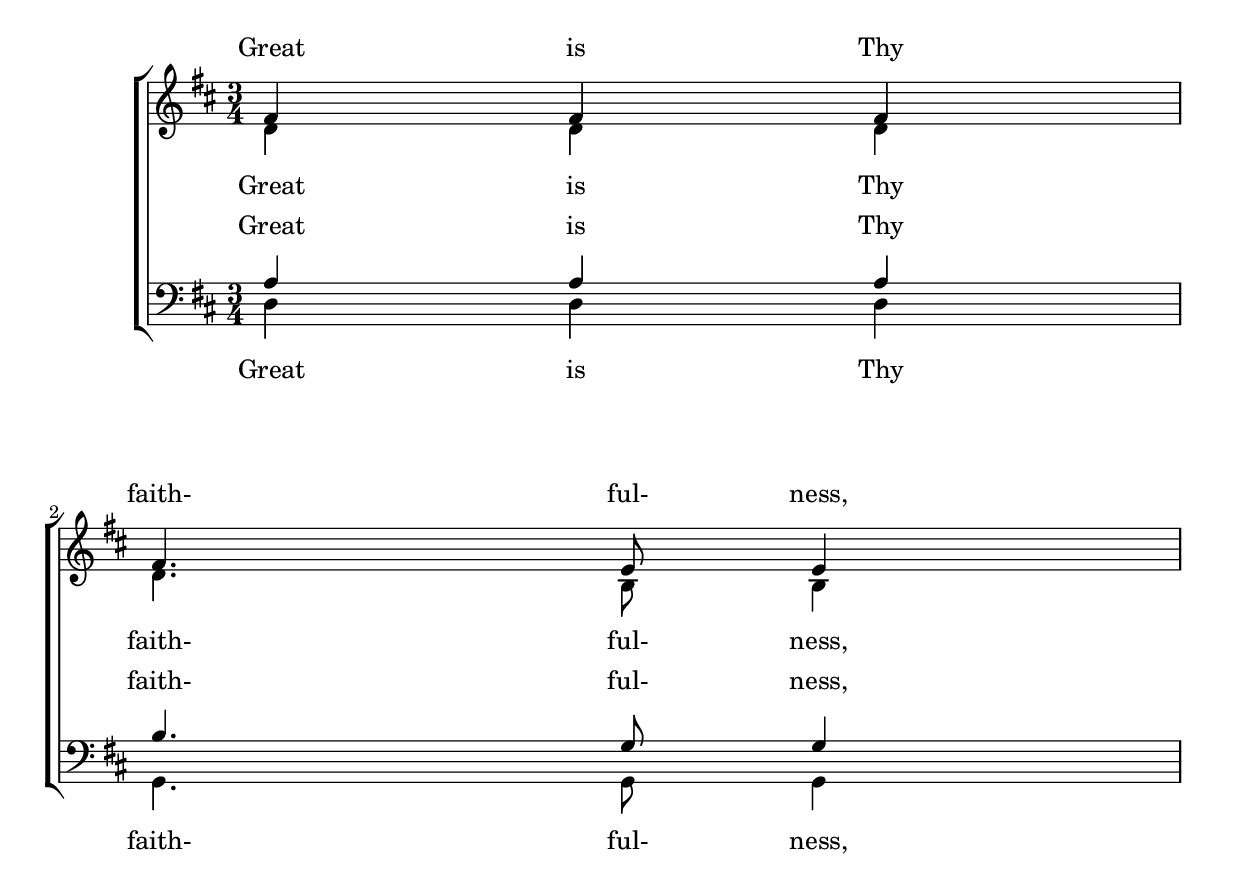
%% DO NOT EDIT this file manually; it is automatically
%% generated from LSR http://lsr.di.unimi.it
%% Make any changes in LSR itself, or in Documentation/snippets/new/ ,
%% and then run scripts/auxiliar/makelsr.py
%%
%% This file is in the public domain.
\version "2.18.0"

\header {
  lsrtags = "vocal-music"

  texidoc = "
The vertical spacing engine changed for version 2.14.  This can cause
lyrics to be spaced differently.  It is possible to set properties for
@code{Lyric} and @code{Staff} contexts to get the spacing engine to
behave as it did in version 2.12.

"
  doctitle = "Obtaining 2.12 lyrics spacing in newer versions"
} % begin verbatim

global = {
  \key d \major
  \time 3/4
}

sopMusic = \relative c' {
  % VERSE ONE
  fis4 fis fis | \break
  fis4. e8 e4
}

altoMusic = \relative c' {
  % VERSE ONE
  d4 d d |
  d4. b8 b4 |
}

tenorMusic = \relative c' {
  a4 a a |
  b4. g8 g4 |
}

bassMusic = \relative c {
  d4 d d |
  g,4. g8 g4 |
}

words = \lyricmode {
  Great is Thy faith- ful- ness,
}

\score {
  \new ChoirStaff <<
    \new Lyrics = sopranos
    \new Staff = women <<
      \new Voice = "sopranos" {
        \voiceOne
        \global \sopMusic
      }
      \new Voice = "altos" {
        \voiceTwo
        \global \altoMusic
      }
    >>
    \new Lyrics = "altos"
    \new Lyrics = "tenors"
    \new Staff = men <<
      \clef bass
      \new Voice = "tenors" {
        \voiceOne
        \global \tenorMusic
      }
      \new Voice = "basses" {
        \voiceTwo  \global \bassMusic
      }
    >>
    \new Lyrics = basses
    \context Lyrics = sopranos \lyricsto sopranos \words
    \context Lyrics = altos \lyricsto altos \words
    \context Lyrics = tenors \lyricsto tenors \words
    \context Lyrics = basses \lyricsto basses \words
  >>
  \layout {
    \context {
      \Lyrics
      \override VerticalAxisGroup.staff-affinity = ##f
      \override VerticalAxisGroup.staff-staff-spacing =
        #'((basic-distance . 0)
	   (minimum-distance . 2)
	   (padding . 2))
    }
    \context {
      \Staff
      \override VerticalAxisGroup.staff-staff-spacing =
        #'((basic-distance . 0)
	   (minimum-distance . 2)
	   (padding . 2))
    }
  }
}
